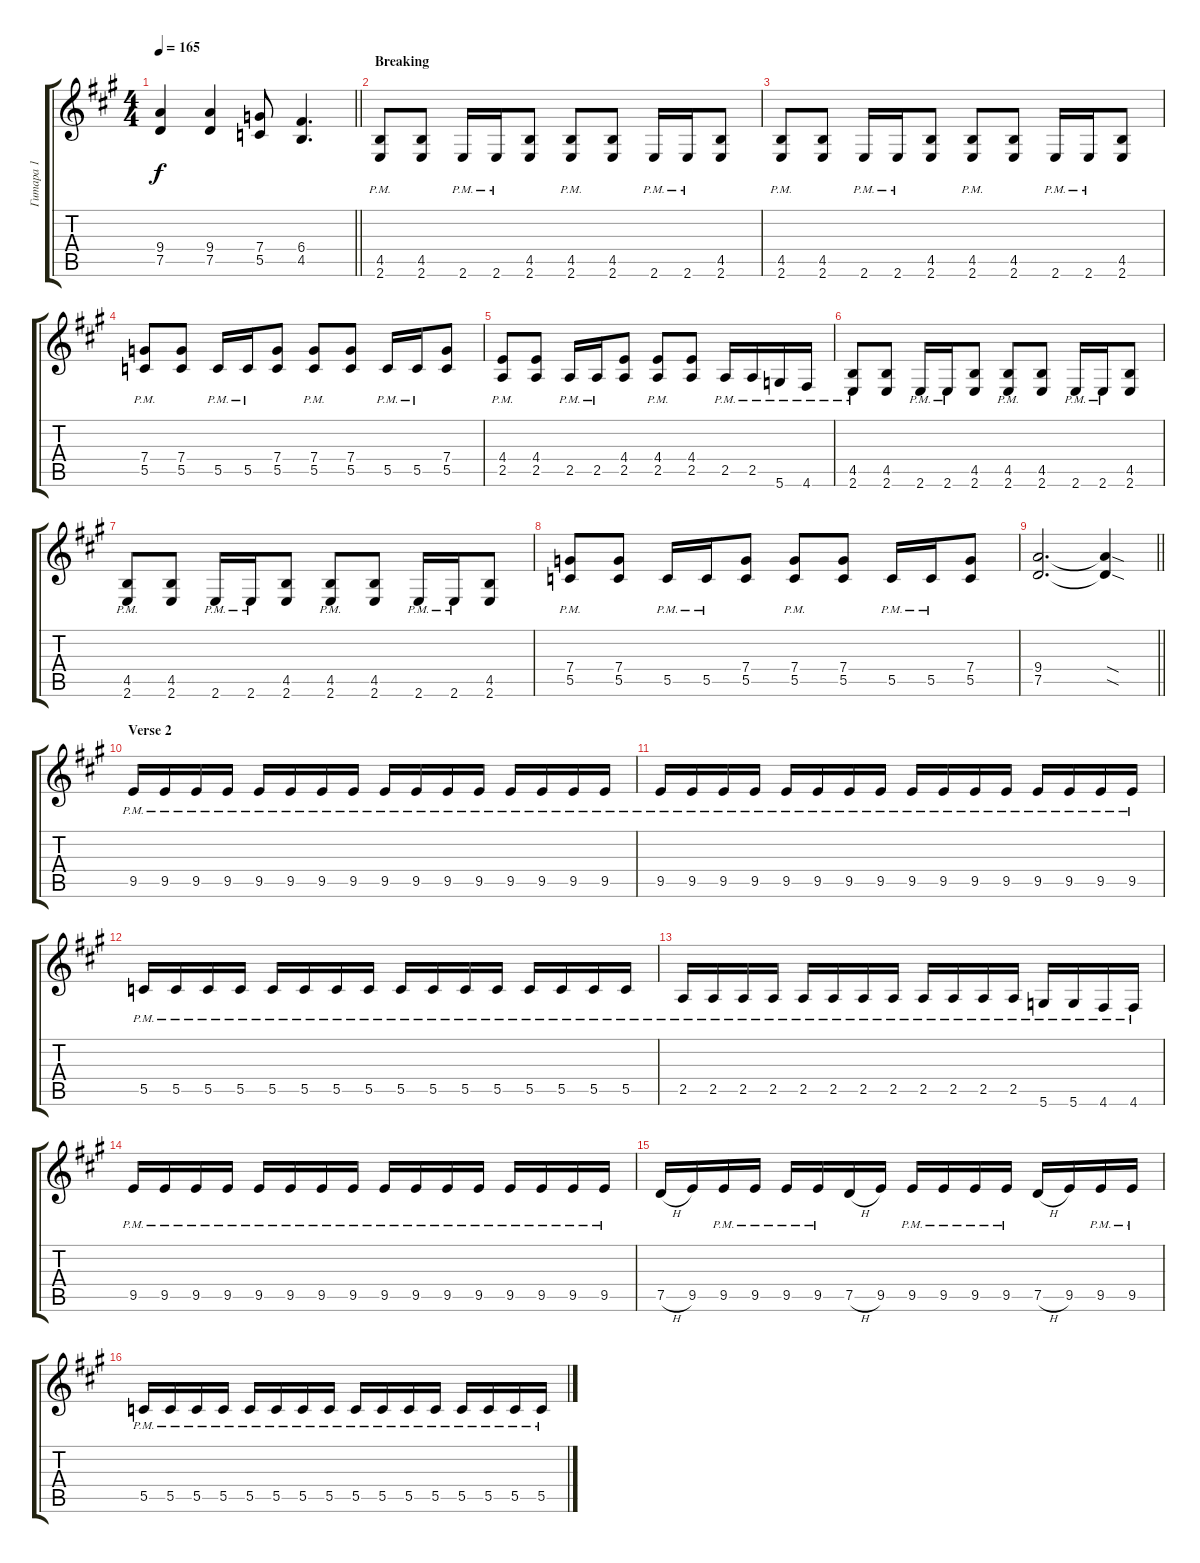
\track ("Гитара 1" "Гитара 1") {instrument distortionguitar}
\staff {score tabs}
\tuning (D4 A3 F3 C3 G2 D2) {hide}
\ts (4 4)
\tempo 165
\clef g2
\barLineRight lightlight
\ks f#minor
(9.4 7.5).4{dy f} (9.4 7.5).4 (7.4 5.5).8 (6.4 4.5).4{d} |
\section ("" "Breaking")
(4.5{pm} 2.6{pm}).8 (4.5 2.6).8 2.6{pm}.16 2.6{pm}.16 (4.5 2.6).8 (4.5{pm} 2.6{pm}).8 (4.5 2.6).8 2.6{pm}.16 2.6{pm}.16 (4.5 2.6).8 |
(4.5{pm} 2.6{pm}).8 (4.5 2.6).8 2.6{pm}.16 2.6{pm}.16 (4.5 2.6).8 (4.5{pm} 2.6{pm}).8 (4.5 2.6).8 2.6{pm}.16 2.6{pm}.16 (4.5 2.6).8 |
(7.4{pm} 5.5{pm}).8 (7.4 5.5).8 5.5{pm}.16 5.5{pm}.16 (7.4 5.5).8 (7.4{pm} 5.5{pm}).8 (7.4 5.5).8 5.5{pm}.16 5.5{pm}.16 (7.4 5.5).8 |
(4.4{pm} 2.5{pm}).8 (4.4 2.5).8 2.5{pm}.16 2.5{pm}.16 (4.4 2.5).8 (4.4{pm} 2.5{pm}).8 (4.4 2.5).8 2.5{pm}.16 2.5{pm}.16 5.6{pm}.16 4.6{pm}.16 |
(4.5{pm} 2.6{pm}).8 (4.5 2.6).8 2.6{pm}.16 2.6{pm}.16 (4.5 2.6).8 (4.5{pm} 2.6{pm}).8 (4.5 2.6).8 2.6{pm}.16 2.6{pm}.16 (4.5 2.6).8 |
(4.5{pm} 2.6{pm}).8 (4.5 2.6).8 2.6{pm}.16 2.6{pm}.16 (4.5 2.6).8 (4.5{pm} 2.6{pm}).8 (4.5 2.6).8 2.6{pm}.16 2.6{pm}.16 (4.5 2.6).8 |
(7.4{pm} 5.5{pm}).8 (7.4 5.5).8 5.5{pm}.16 5.5{pm}.16 (7.4 5.5).8 (7.4{pm} 5.5{pm}).8 (7.4 5.5).8 5.5{pm}.16 5.5{pm}.16 (7.4 5.5).8 |
\barLineRight lightlight
(9.4 7.5).2{d} (9.4{sod t} 7.5{sod t}).4 |
\section ("" "Verse 2")
9.5{pm}.16 9.5{pm}.16 9.5{pm}.16 9.5{pm}.16 9.5{pm}.16 9.5{pm}.16 9.5{pm}.16 9.5{pm}.16 9.5{pm}.16 9.5{pm}.16 9.5{pm}.16 9.5{pm}.16 9.5{pm}.16 9.5{pm}.16 9.5{pm}.16 9.5{pm}.16 |
9.5{pm}.16 9.5{pm}.16 9.5{pm}.16 9.5{pm}.16 9.5{pm}.16 9.5{pm}.16 9.5{pm}.16 9.5{pm}.16 9.5{pm}.16 9.5{pm}.16 9.5{pm}.16 9.5{pm}.16 9.5{pm}.16 9.5{pm}.16 9.5{pm}.16 9.5{pm}.16 |
5.5{pm}.16 5.5{pm}.16 5.5{pm}.16 5.5{pm}.16 5.5{pm}.16 5.5{pm}.16 5.5{pm}.16 5.5{pm}.16 5.5{pm}.16 5.5{pm}.16 5.5{pm}.16 5.5{pm}.16 5.5{pm}.16 5.5{pm}.16 5.5{pm}.16 5.5{pm}.16 |
2.5{pm}.16 2.5{pm}.16 2.5{pm}.16 2.5{pm}.16 2.5{pm}.16 2.5{pm}.16 2.5{pm}.16 2.5{pm}.16 2.5{pm}.16 2.5{pm}.16 2.5{pm}.16 2.5{pm}.16 5.6{pm}.16 5.6{pm}.16 4.6{pm}.16 4.6{pm}.16 |
9.5{pm}.16 9.5{pm}.16 9.5{pm}.16 9.5{pm}.16 9.5{pm}.16 9.5{pm}.16 9.5{pm}.16 9.5{pm}.16 9.5{pm}.16 9.5{pm}.16 9.5{pm}.16 9.5{pm}.16 9.5{pm}.16 9.5{pm}.16 9.5{pm}.16 9.5{pm}.16 |
7.5{h}.16 9.5.16 9.5{pm}.16 9.5{pm}.16 9.5{pm}.16 9.5{pm}.16 7.5{h}.16 9.5.16 9.5{pm}.16 9.5{pm}.16 9.5{pm}.16 9.5{pm}.16 7.5{h}.16 9.5.16 9.5{pm}.16 9.5{pm}.16 |
5.5{pm}.16 5.5{pm}.16 5.5{pm}.16 5.5{pm}.16 5.5{pm}.16 5.5{pm}.16 5.5{pm}.16 5.5{pm}.16 5.5{pm}.16 5.5{pm}.16 5.5{pm}.16 5.5{pm}.16 5.5{pm}.16 5.5{pm}.16 5.5{pm}.16 5.5{pm}.16
